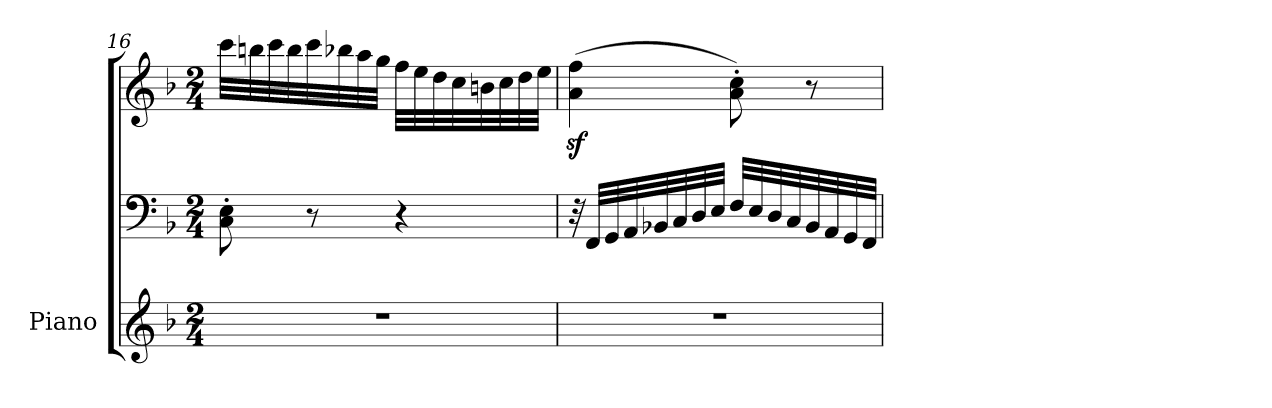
**kern	**kern	**kern
*part1	*part1	*part1
*staff3	*staff2	*staff1
*I"Piano	*	*
*I'Pno	*	*
!!LO:LB:g=z
*clefG2	*clefF4	*clefG2
*k[b-]	*k[b-]	*k[b-]
*M2/4	*M2/4	*M2/4
=16	=16	=16
2r	8C\' 8E\'	32ccc\LLL
.	.	32bbn\
.	.	32ccc\
.	.	32bb\
.	8r	32ccc\
.	.	32bb-X\
.	.	32aa\
.	.	32gg\JJJ
.	4r	32ff\LLL
.	.	32ee\
.	.	32dd\
.	.	32cc\
.	.	32bn\
.	.	32cc\
.	.	32dd\
.	.	32ee\JJJ
=17	=17	=17
2r	32r	(>4a\z< 4ff\z<
.	32FF/LLL	.
.	32GG/	.
.	32AA/	.
.	32BB-X/	.
.	32C/	.
.	32D/	.
.	32E/JJJ	.
.	32F/LLL	8a\' 8cc\')
.	32E/	.
.	32D/	.
.	32C/	.
.	32BB-/	8r
.	32AA/	.
.	32GG/	.
.	32FF/JJJ	.
=	=	=
*-	*-	*-
